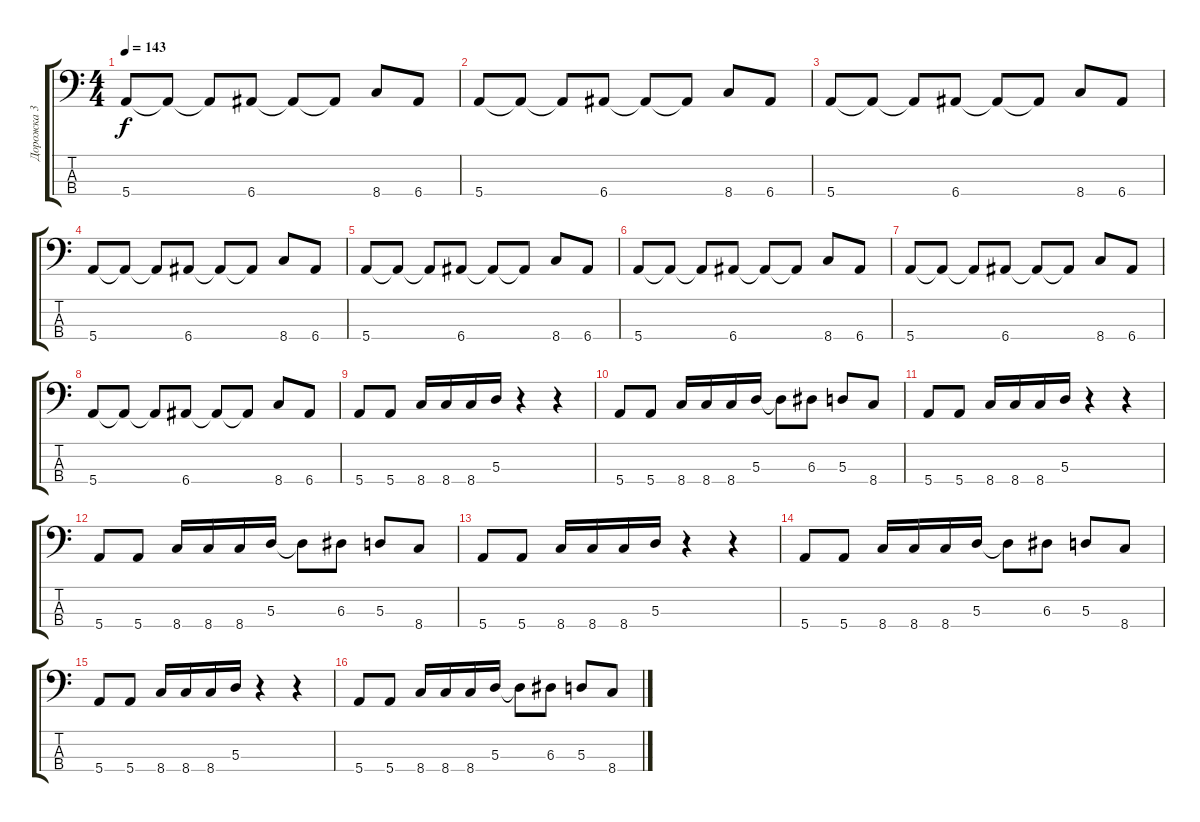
\track ("Дорожка 3" "Дорожка 3") {instrument electricbasspick}
\staff {score tabs}
\tuning (G2 D2 A1 E1) {hide}
\ts (4 4)
\tempo 143
\clef f4
\ks c
5.4.8{dy f} 5.4{t}.8 5.4{t}.8 6.4.8 6.4{t}.8 6.4{t}.8 8.4.8 6.4.8 |
5.4.8 5.4{t}.8 5.4{t}.8 6.4.8 6.4{t}.8 6.4{t}.8 8.4.8 6.4.8 |
5.4.8 5.4{t}.8 5.4{t}.8 6.4.8 6.4{t}.8 6.4{t}.8 8.4.8 6.4.8 |
5.4.8 5.4{t}.8 5.4{t}.8 6.4.8 6.4{t}.8 6.4{t}.8 8.4.8 6.4.8 |
5.4.8 5.4{t}.8 5.4{t}.8 6.4.8 6.4{t}.8 6.4{t}.8 8.4.8 6.4.8 |
5.4.8 5.4{t}.8 5.4{t}.8 6.4.8 6.4{t}.8 6.4{t}.8 8.4.8 6.4.8 |
5.4.8 5.4{t}.8 5.4{t}.8 6.4.8 6.4{t}.8 6.4{t}.8 8.4.8 6.4.8 |
5.4.8 5.4{t}.8 5.4{t}.8 6.4.8 6.4{t}.8 6.4{t}.8 8.4.8 6.4.8 |
5.4.8 5.4.8 8.4.16 8.4.16 8.4.16 5.3.16 r.4 r.4 |
5.4.8 5.4.8 8.4.16 8.4.16 8.4.16 5.3.16 5.3{t}.8 6.3.8 5.3.8 8.4.8 |
5.4.8 5.4.8 8.4.16 8.4.16 8.4.16 5.3.16 r.4 r.4 |
5.4.8 5.4.8 8.4.16 8.4.16 8.4.16 5.3.16 5.3{t}.8 6.3.8 5.3.8 8.4.8 |
5.4.8 5.4.8 8.4.16 8.4.16 8.4.16 5.3.16 r.4 r.4 |
5.4.8 5.4.8 8.4.16 8.4.16 8.4.16 5.3.16 5.3{t}.8 6.3.8 5.3.8 8.4.8 |
5.4.8 5.4.8 8.4.16 8.4.16 8.4.16 5.3.16 r.4 r.4 |
5.4.8 5.4.8 8.4.16 8.4.16 8.4.16 5.3.16 5.3{t}.8 6.3.8 5.3.8 8.4.8
